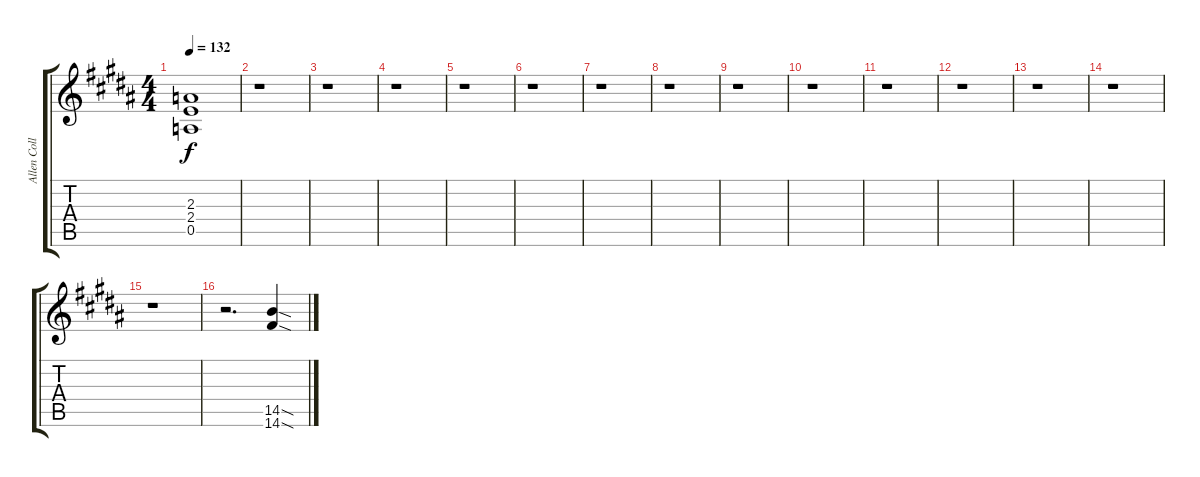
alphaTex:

\track ("Allen Collins Guitar" "Allen Coll") {instrument electricguitarclean}
\staff {score tabs}
\tuning (E4 B3 G3 D3 A2 E2) {hide}
\ts (4 4)
\tempo 132
\clef g2
\ks b
(2.3 2.4 0.5).1{dy f} |
r.1 |
r.1 |
r.1 |
r.1 |
r.1 |
r.1 |
r.1 |
r.1 |
r.1 |
r.1 |
r.1 |
r.1 |
r.1 |
r.1 |
r.2{d} (14.5{sod} 14.6{sod}).4
